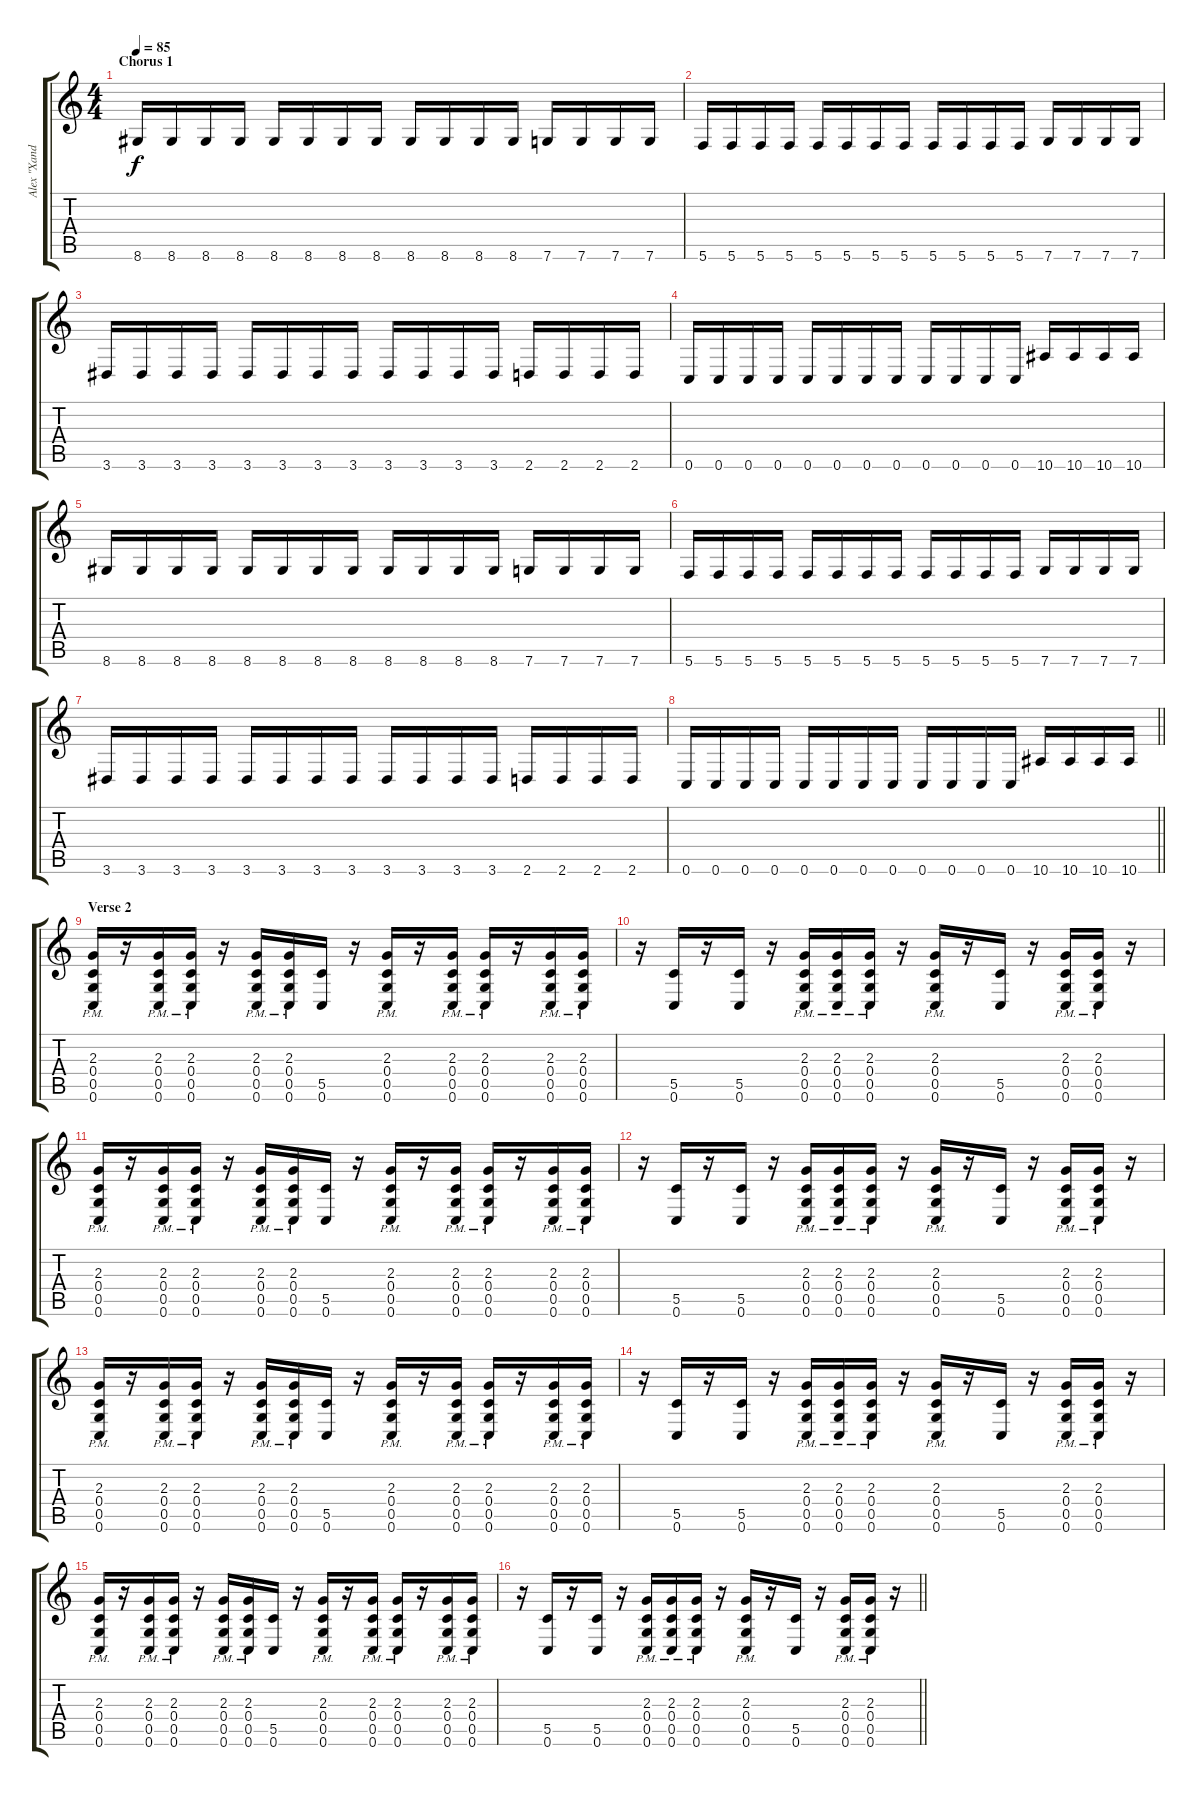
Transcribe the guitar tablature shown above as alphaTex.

\track ("Alex \"Xander\" Bois" "Alex \"Xand") {instrument distortionguitar}
\staff {score tabs}
\tuning (D4 A3 F3 C3 G2 C2) {hide}
\ts (4 4)
\section ("" "Chorus 1")
\tempo 85
\clef g2
\ks c
8.6.16{dy f} 8.6.16 8.6.16 8.6.16 8.6.16 8.6.16 8.6.16 8.6.16 8.6.16 8.6.16 8.6.16 8.6.16 7.6.16 7.6.16 7.6.16 7.6.16 |
5.6.16 5.6.16 5.6.16 5.6.16 5.6.16 5.6.16 5.6.16 5.6.16 5.6.16 5.6.16 5.6.16 5.6.16 7.6.16 7.6.16 7.6.16 7.6.16 |
3.6.16 3.6.16 3.6.16 3.6.16 3.6.16 3.6.16 3.6.16 3.6.16 3.6.16 3.6.16 3.6.16 3.6.16 2.6.16 2.6.16 2.6.16 2.6.16 |
0.6.16 0.6.16 0.6.16 0.6.16 0.6.16 0.6.16 0.6.16 0.6.16 0.6.16 0.6.16 0.6.16 0.6.16 10.6.16 10.6.16 10.6.16 10.6.16 |
8.6.16 8.6.16 8.6.16 8.6.16 8.6.16 8.6.16 8.6.16 8.6.16 8.6.16 8.6.16 8.6.16 8.6.16 7.6.16 7.6.16 7.6.16 7.6.16 |
5.6.16 5.6.16 5.6.16 5.6.16 5.6.16 5.6.16 5.6.16 5.6.16 5.6.16 5.6.16 5.6.16 5.6.16 7.6.16 7.6.16 7.6.16 7.6.16 |
3.6.16 3.6.16 3.6.16 3.6.16 3.6.16 3.6.16 3.6.16 3.6.16 3.6.16 3.6.16 3.6.16 3.6.16 2.6.16 2.6.16 2.6.16 2.6.16 |
\barLineRight lightlight
0.6.16 0.6.16 0.6.16 0.6.16 0.6.16 0.6.16 0.6.16 0.6.16 0.6.16 0.6.16 0.6.16 0.6.16 10.6.16 10.6.16 10.6.16 10.6.16 |
\section ("" "Verse 2")
(2.3{pm} 0.4{pm} 0.5{pm} 0.6{pm}).16 r.16 (2.3{pm} 0.4{pm} 0.5{pm} 0.6{pm}).16 (2.3{pm} 0.4{pm} 0.5{pm} 0.6{pm}).16 r.16 (2.3{pm} 0.4{pm} 0.5{pm} 0.6{pm}).16 (2.3{pm} 0.4{pm} 0.5{pm} 0.6{pm}).16 (5.5 0.6).16 r.16 (2.3{pm} 0.4{pm} 0.5{pm} 0.6{pm}).16 r.16 (2.3{pm} 0.4{pm} 0.5{pm} 0.6{pm}).16 (2.3{pm} 0.4{pm} 0.5{pm} 0.6{pm}).16 r.16 (2.3{pm} 0.4{pm} 0.5{pm} 0.6{pm}).16 (2.3{pm} 0.4{pm} 0.5{pm} 0.6{pm}).16 |
r.16 (5.5 0.6).16 r.16 (5.5 0.6).16 r.16 (2.3{pm} 0.4{pm} 0.5{pm} 0.6{pm}).16 (2.3{pm} 0.4{pm} 0.5{pm} 0.6{pm}).16 (2.3{pm} 0.4{pm} 0.5{pm} 0.6{pm}).16 r.16 (2.3{pm} 0.4{pm} 0.5{pm} 0.6{pm}).16 r.16 (5.5 0.6).16 r.16 (2.3{pm} 0.4{pm} 0.5{pm} 0.6{pm}).16 (2.3{pm} 0.4{pm} 0.5{pm} 0.6{pm}).16 r.16 |
(2.3{pm} 0.4{pm} 0.5{pm} 0.6{pm}).16 r.16 (2.3{pm} 0.4{pm} 0.5{pm} 0.6{pm}).16 (2.3{pm} 0.4{pm} 0.5{pm} 0.6{pm}).16 r.16 (2.3{pm} 0.4{pm} 0.5{pm} 0.6{pm}).16 (2.3{pm} 0.4{pm} 0.5{pm} 0.6{pm}).16 (5.5 0.6).16 r.16 (2.3{pm} 0.4{pm} 0.5{pm} 0.6{pm}).16 r.16 (2.3{pm} 0.4{pm} 0.5{pm} 0.6{pm}).16 (2.3{pm} 0.4{pm} 0.5{pm} 0.6{pm}).16 r.16 (2.3{pm} 0.4{pm} 0.5{pm} 0.6{pm}).16 (2.3{pm} 0.4{pm} 0.5{pm} 0.6{pm}).16 |
r.16 (5.5 0.6).16 r.16 (5.5 0.6).16 r.16 (2.3{pm} 0.4{pm} 0.5{pm} 0.6{pm}).16 (2.3{pm} 0.4{pm} 0.5{pm} 0.6{pm}).16 (2.3{pm} 0.4{pm} 0.5{pm} 0.6{pm}).16 r.16 (2.3{pm} 0.4{pm} 0.5{pm} 0.6{pm}).16 r.16 (5.5 0.6).16 r.16 (2.3{pm} 0.4{pm} 0.5{pm} 0.6{pm}).16 (2.3{pm} 0.4{pm} 0.5{pm} 0.6{pm}).16 r.16 |
(2.3{pm} 0.4{pm} 0.5{pm} 0.6{pm}).16 r.16 (2.3{pm} 0.4{pm} 0.5{pm} 0.6{pm}).16 (2.3{pm} 0.4{pm} 0.5{pm} 0.6{pm}).16 r.16 (2.3{pm} 0.4{pm} 0.5{pm} 0.6{pm}).16 (2.3{pm} 0.4{pm} 0.5{pm} 0.6{pm}).16 (5.5 0.6).16 r.16 (2.3{pm} 0.4{pm} 0.5{pm} 0.6{pm}).16 r.16 (2.3{pm} 0.4{pm} 0.5{pm} 0.6{pm}).16 (2.3{pm} 0.4{pm} 0.5{pm} 0.6{pm}).16 r.16 (2.3{pm} 0.4{pm} 0.5{pm} 0.6{pm}).16 (2.3{pm} 0.4{pm} 0.5{pm} 0.6{pm}).16 |
r.16 (5.5 0.6).16 r.16 (5.5 0.6).16 r.16 (2.3{pm} 0.4{pm} 0.5{pm} 0.6{pm}).16 (2.3{pm} 0.4{pm} 0.5{pm} 0.6{pm}).16 (2.3{pm} 0.4{pm} 0.5{pm} 0.6{pm}).16 r.16 (2.3{pm} 0.4{pm} 0.5{pm} 0.6{pm}).16 r.16 (5.5 0.6).16 r.16 (2.3{pm} 0.4{pm} 0.5{pm} 0.6{pm}).16 (2.3{pm} 0.4{pm} 0.5{pm} 0.6{pm}).16 r.16 |
(2.3{pm} 0.4{pm} 0.5{pm} 0.6{pm}).16 r.16 (2.3{pm} 0.4{pm} 0.5{pm} 0.6{pm}).16 (2.3{pm} 0.4{pm} 0.5{pm} 0.6{pm}).16 r.16 (2.3{pm} 0.4{pm} 0.5{pm} 0.6{pm}).16 (2.3{pm} 0.4{pm} 0.5{pm} 0.6{pm}).16 (5.5 0.6).16 r.16 (2.3{pm} 0.4{pm} 0.5{pm} 0.6{pm}).16 r.16 (2.3{pm} 0.4{pm} 0.5{pm} 0.6{pm}).16 (2.3{pm} 0.4{pm} 0.5{pm} 0.6{pm}).16 r.16 (2.3{pm} 0.4{pm} 0.5{pm} 0.6{pm}).16 (2.3{pm} 0.4{pm} 0.5{pm} 0.6{pm}).16 |
\barLineRight lightlight
r.16 (5.5 0.6).16 r.16 (5.5 0.6).16 r.16 (2.3{pm} 0.4{pm} 0.5{pm} 0.6{pm}).16 (2.3{pm} 0.4{pm} 0.5{pm} 0.6{pm}).16 (2.3{pm} 0.4{pm} 0.5{pm} 0.6{pm}).16 r.16 (2.3{pm} 0.4{pm} 0.5{pm} 0.6{pm}).16 r.16 (5.5 0.6).16 r.16 (2.3{pm} 0.4{pm} 0.5{pm} 0.6{pm}).16 (2.3{pm} 0.4{pm} 0.5{pm} 0.6{pm}).16 r.16
